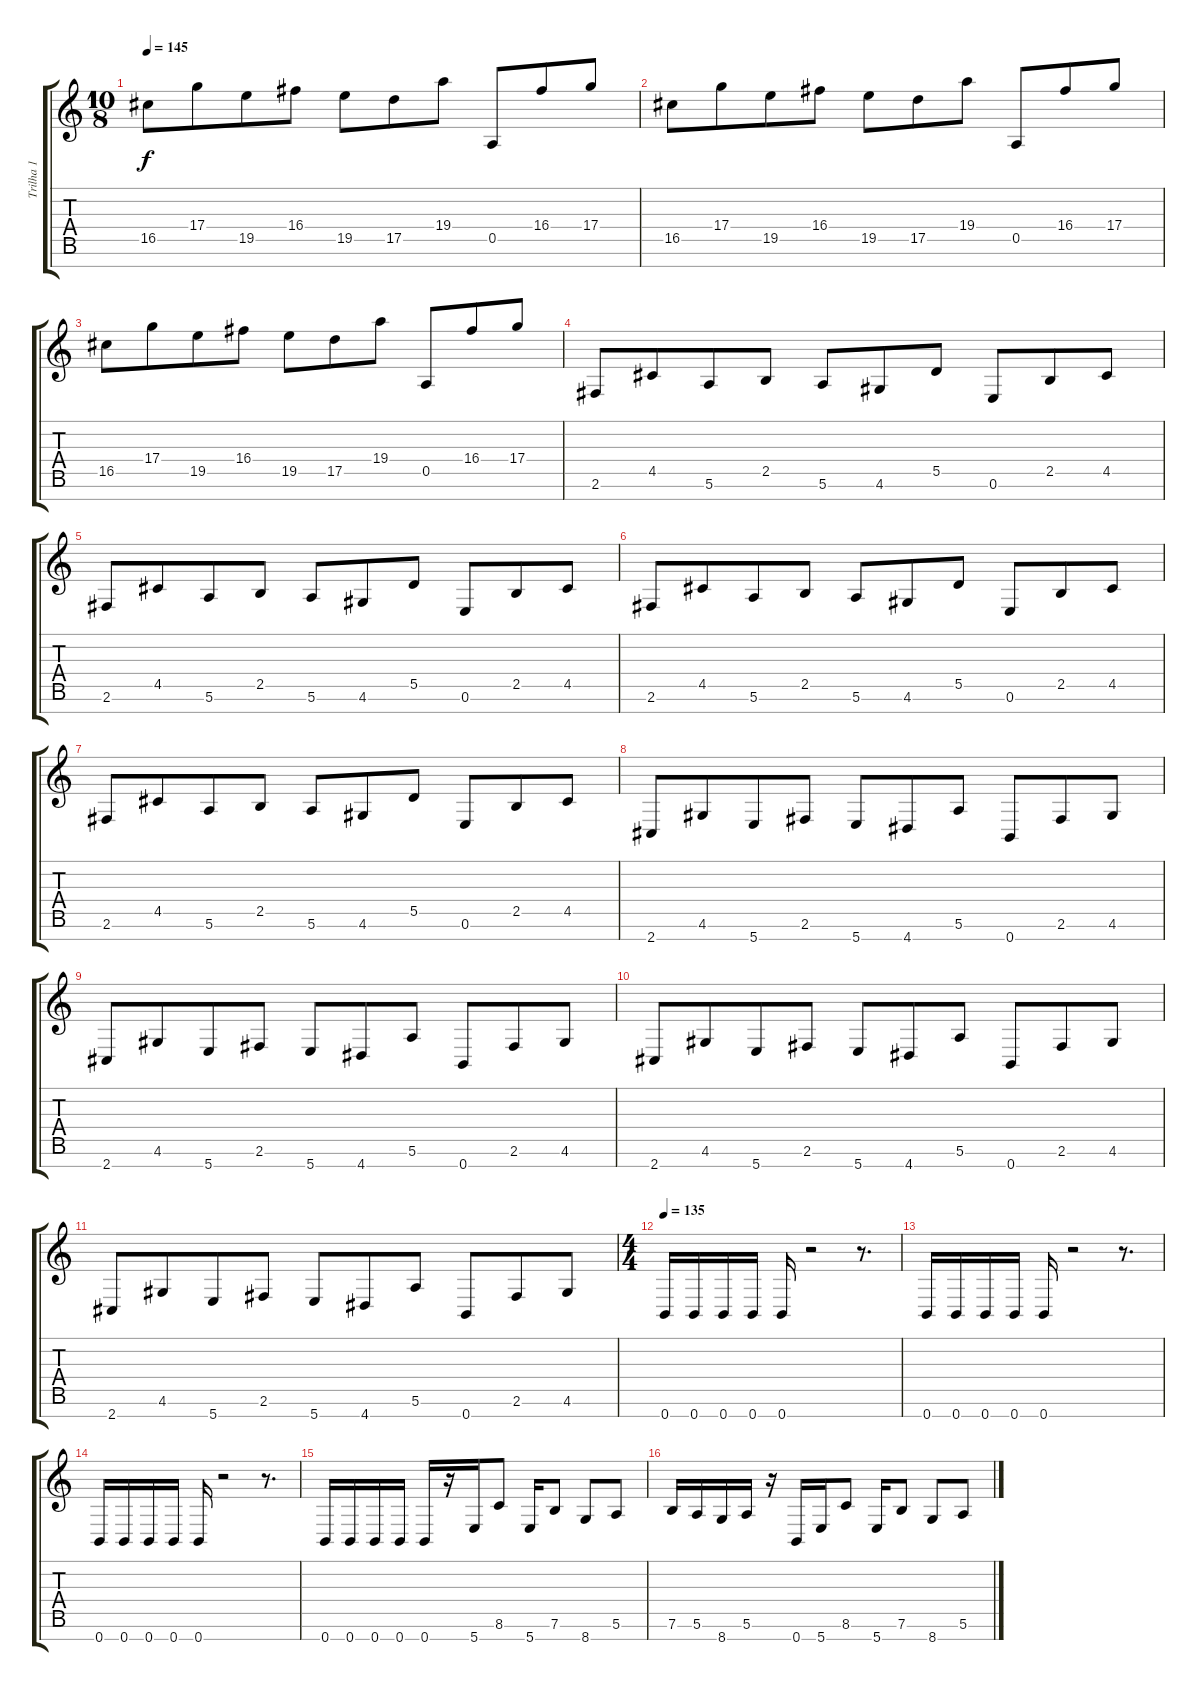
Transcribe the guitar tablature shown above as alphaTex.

\track ("Trilha 1" "Trilha 1") {instrument distortionguitar}
\staff {score tabs}
\tuning (E4 B3 G3 D3 A2 E2 B1) {hide}
\ts (10 8)
\tempo 145
\clef g2
\ks c
16.5.8{dy f} 17.4.8 19.5.8 16.4.8 19.5.8 17.5.8 19.4.8 0.5.8 16.4.8 17.4.8 |
16.5.8 17.4.8 19.5.8 16.4.8 19.5.8 17.5.8 19.4.8 0.5.8 16.4.8 17.4.8 |
16.5.8 17.4.8 19.5.8 16.4.8 19.5.8 17.5.8 19.4.8 0.5.8 16.4.8 17.4.8 |
2.6.8 4.5.8 5.6.8 2.5.8 5.6.8 4.6.8 5.5.8 0.6.8 2.5.8 4.5.8 |
2.6.8 4.5.8 5.6.8 2.5.8 5.6.8 4.6.8 5.5.8 0.6.8 2.5.8 4.5.8 |
2.6.8 4.5.8 5.6.8 2.5.8 5.6.8 4.6.8 5.5.8 0.6.8 2.5.8 4.5.8 |
2.6.8 4.5.8 5.6.8 2.5.8 5.6.8 4.6.8 5.5.8 0.6.8 2.5.8 4.5.8 |
2.7.8 4.6.8 5.7.8 2.6.8 5.7.8 4.7.8 5.6.8 0.7.8 2.6.8 4.6.8 |
2.7.8 4.6.8 5.7.8 2.6.8 5.7.8 4.7.8 5.6.8 0.7.8 2.6.8 4.6.8 |
2.7.8 4.6.8 5.7.8 2.6.8 5.7.8 4.7.8 5.6.8 0.7.8 2.6.8 4.6.8 |
2.7.8 4.6.8 5.7.8 2.6.8 5.7.8 4.7.8 5.6.8 0.7.8 2.6.8 4.6.8 |
\ts (4 4)
\tempo 135
0.7.16 0.7.16 0.7.16 0.7.16 0.7.16 r.2 r.8{d} |
0.7.16 0.7.16 0.7.16 0.7.16 0.7.16 r.2 r.8{d} |
0.7.16 0.7.16 0.7.16 0.7.16 0.7.16 r.2 r.8{d} |
0.7.16 0.7.16 0.7.16 0.7.16 0.7.16 r.16 5.7.16 8.6.8 5.7.16 7.6.8 8.7.8 5.6.8 |
7.6.16 5.6.16 8.7.16 5.6.16 r.16 0.7.16 5.7.16 8.6.8 5.7.16 7.6.8 8.7.8 5.6.8
